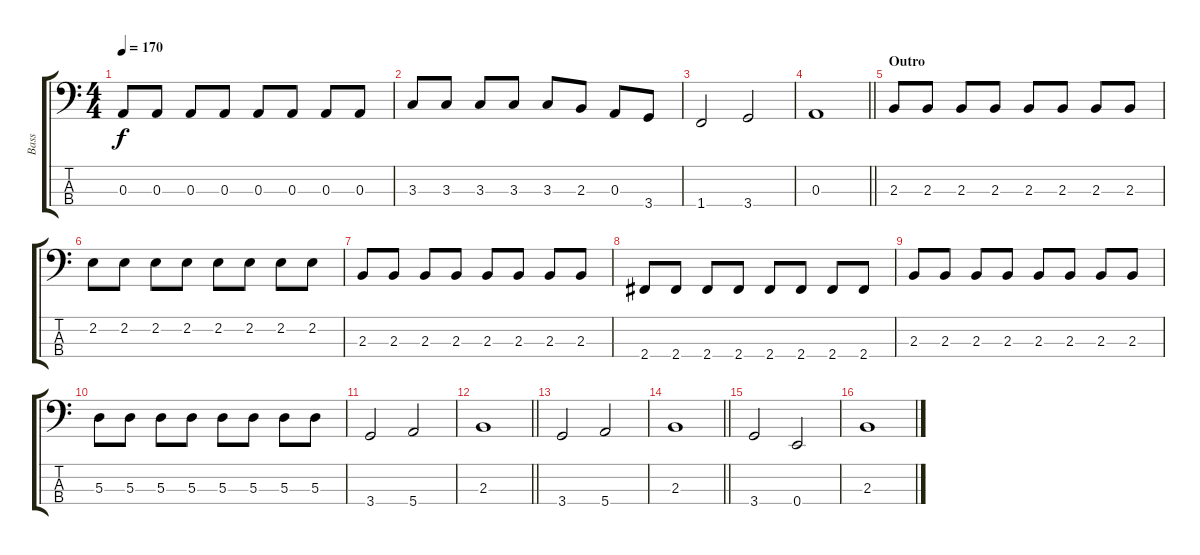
\track ("Bass" "Bass") {instrument electricbassfinger}
\staff {score tabs}
\tuning (G2 D2 A1 E1) {hide}
\ts (4 4)
\tempo 170
\clef f4
\ks c
0.3.8{dy f} 0.3.8 0.3.8 0.3.8 0.3.8 0.3.8 0.3.8 0.3.8 |
3.3.8 3.3.8 3.3.8 3.3.8 3.3.8 2.3.8 0.3.8 3.4.8 |
1.4.2 3.4.2 |
\barLineRight lightlight
0.3.1 |
\section ("" "Outro")
2.3.8 2.3.8 2.3.8 2.3.8 2.3.8 2.3.8 2.3.8 2.3.8 |
2.2.8 2.2.8 2.2.8 2.2.8 2.2.8 2.2.8 2.2.8 2.2.8 |
2.3.8 2.3.8 2.3.8 2.3.8 2.3.8 2.3.8 2.3.8 2.3.8 |
2.4.8 2.4.8 2.4.8 2.4.8 2.4.8 2.4.8 2.4.8 2.4.8 |
2.3.8 2.3.8 2.3.8 2.3.8 2.3.8 2.3.8 2.3.8 2.3.8 |
5.3.8 5.3.8 5.3.8 5.3.8 5.3.8 5.3.8 5.3.8 5.3.8 |
3.4.2 5.4.2 |
\barLineRight lightlight
2.3.1 |
3.4.2 5.4.2 |
\barLineRight lightlight
2.3.1 |
3.4.2 0.4.2 |
2.3.1
